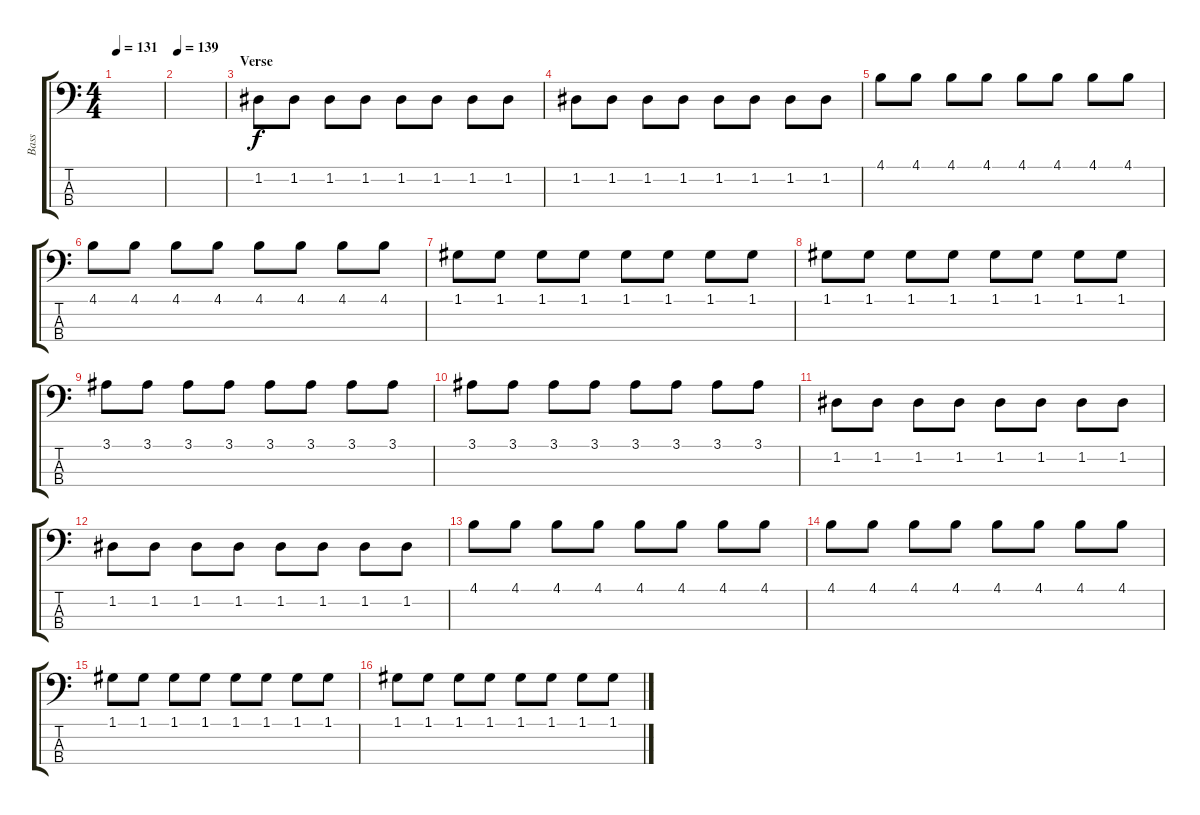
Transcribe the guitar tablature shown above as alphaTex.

\track ("Bass" "Bass") {instrument acousticguitarnylon}
\staff {score tabs}
\tuning (G2 D2 A1 E1) {hide}
\ts (4 4)
\tempo 131
\clef f4
\ks c
|
\tempo 139
|
\section ("" "Verse")
1.2.8 1.2.8 1.2.8 1.2.8 1.2.8 1.2.8 1.2.8 1.2.8 |
1.2.8 1.2.8 1.2.8 1.2.8 1.2.8 1.2.8 1.2.8 1.2.8 |
4.1.8 4.1.8 4.1.8 4.1.8 4.1.8 4.1.8 4.1.8 4.1.8 |
4.1.8 4.1.8 4.1.8 4.1.8 4.1.8 4.1.8 4.1.8 4.1.8 |
1.1.8 1.1.8 1.1.8 1.1.8 1.1.8 1.1.8 1.1.8 1.1.8 |
1.1.8 1.1.8 1.1.8 1.1.8 1.1.8 1.1.8 1.1.8 1.1.8 |
3.1.8 3.1.8 3.1.8 3.1.8 3.1.8 3.1.8 3.1.8 3.1.8 |
3.1.8 3.1.8 3.1.8 3.1.8 3.1.8 3.1.8 3.1.8 3.1.8 |
1.2.8 1.2.8 1.2.8 1.2.8 1.2.8 1.2.8 1.2.8 1.2.8 |
1.2.8 1.2.8 1.2.8 1.2.8 1.2.8 1.2.8 1.2.8 1.2.8 |
4.1.8 4.1.8 4.1.8 4.1.8 4.1.8 4.1.8 4.1.8 4.1.8 |
4.1.8 4.1.8 4.1.8 4.1.8 4.1.8 4.1.8 4.1.8 4.1.8 |
1.1.8 1.1.8 1.1.8 1.1.8 1.1.8 1.1.8 1.1.8 1.1.8 |
1.1.8 1.1.8 1.1.8 1.1.8 1.1.8 1.1.8 1.1.8 1.1.8
